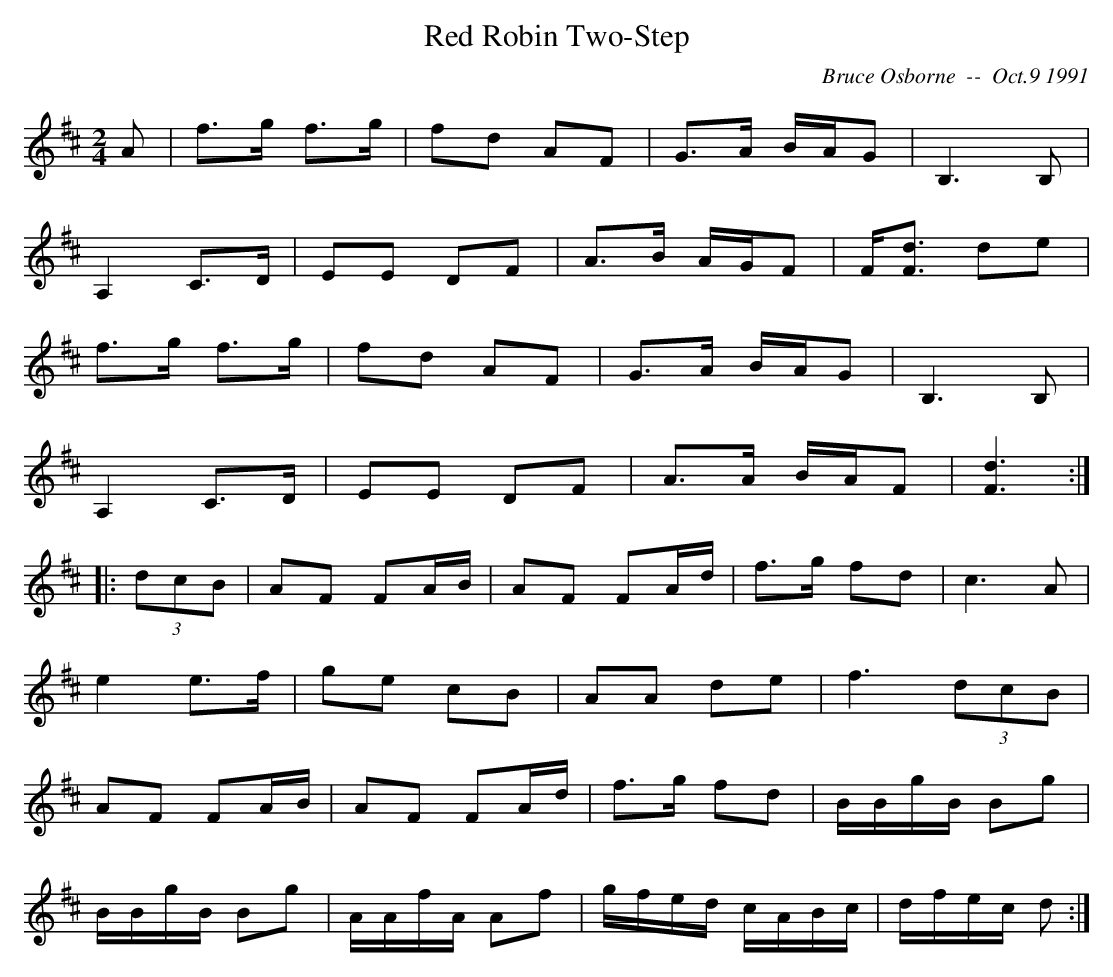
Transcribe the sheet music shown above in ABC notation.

X:1
T:Red Robin Two-Step
C:Bruce Osborne  --  Oct.9 1991
M:2/4
L:1/16
K:D
A2|f3g f3g|f2d2 A2F2|G3A BAG2|B,6B,2|
A,4 C3D|E2E2 D2F2|A3B AGF2|F[F3d3] d2e2|
f3g f3g|f2d2 A2F2|G3A BAG2|B,6B,2|
A,4 C3D|E2E2 D2F2|A3A BAF2|[F6d6]:|
|:(3d2c2B2|A2F2 F2AB|A2F2 F2Ad|f3g f2d2|c6A2|
e4 e3f|g2e2 c2B2|A2A2 d2e2|f6 (3d2c2B2|
A2F2 F2AB|A2F2 F2Ad|f3g f2d2|BBgB B2g2|
BBgB B2g2|AAfA A2f2|gfed cABc|dfec d2:|
